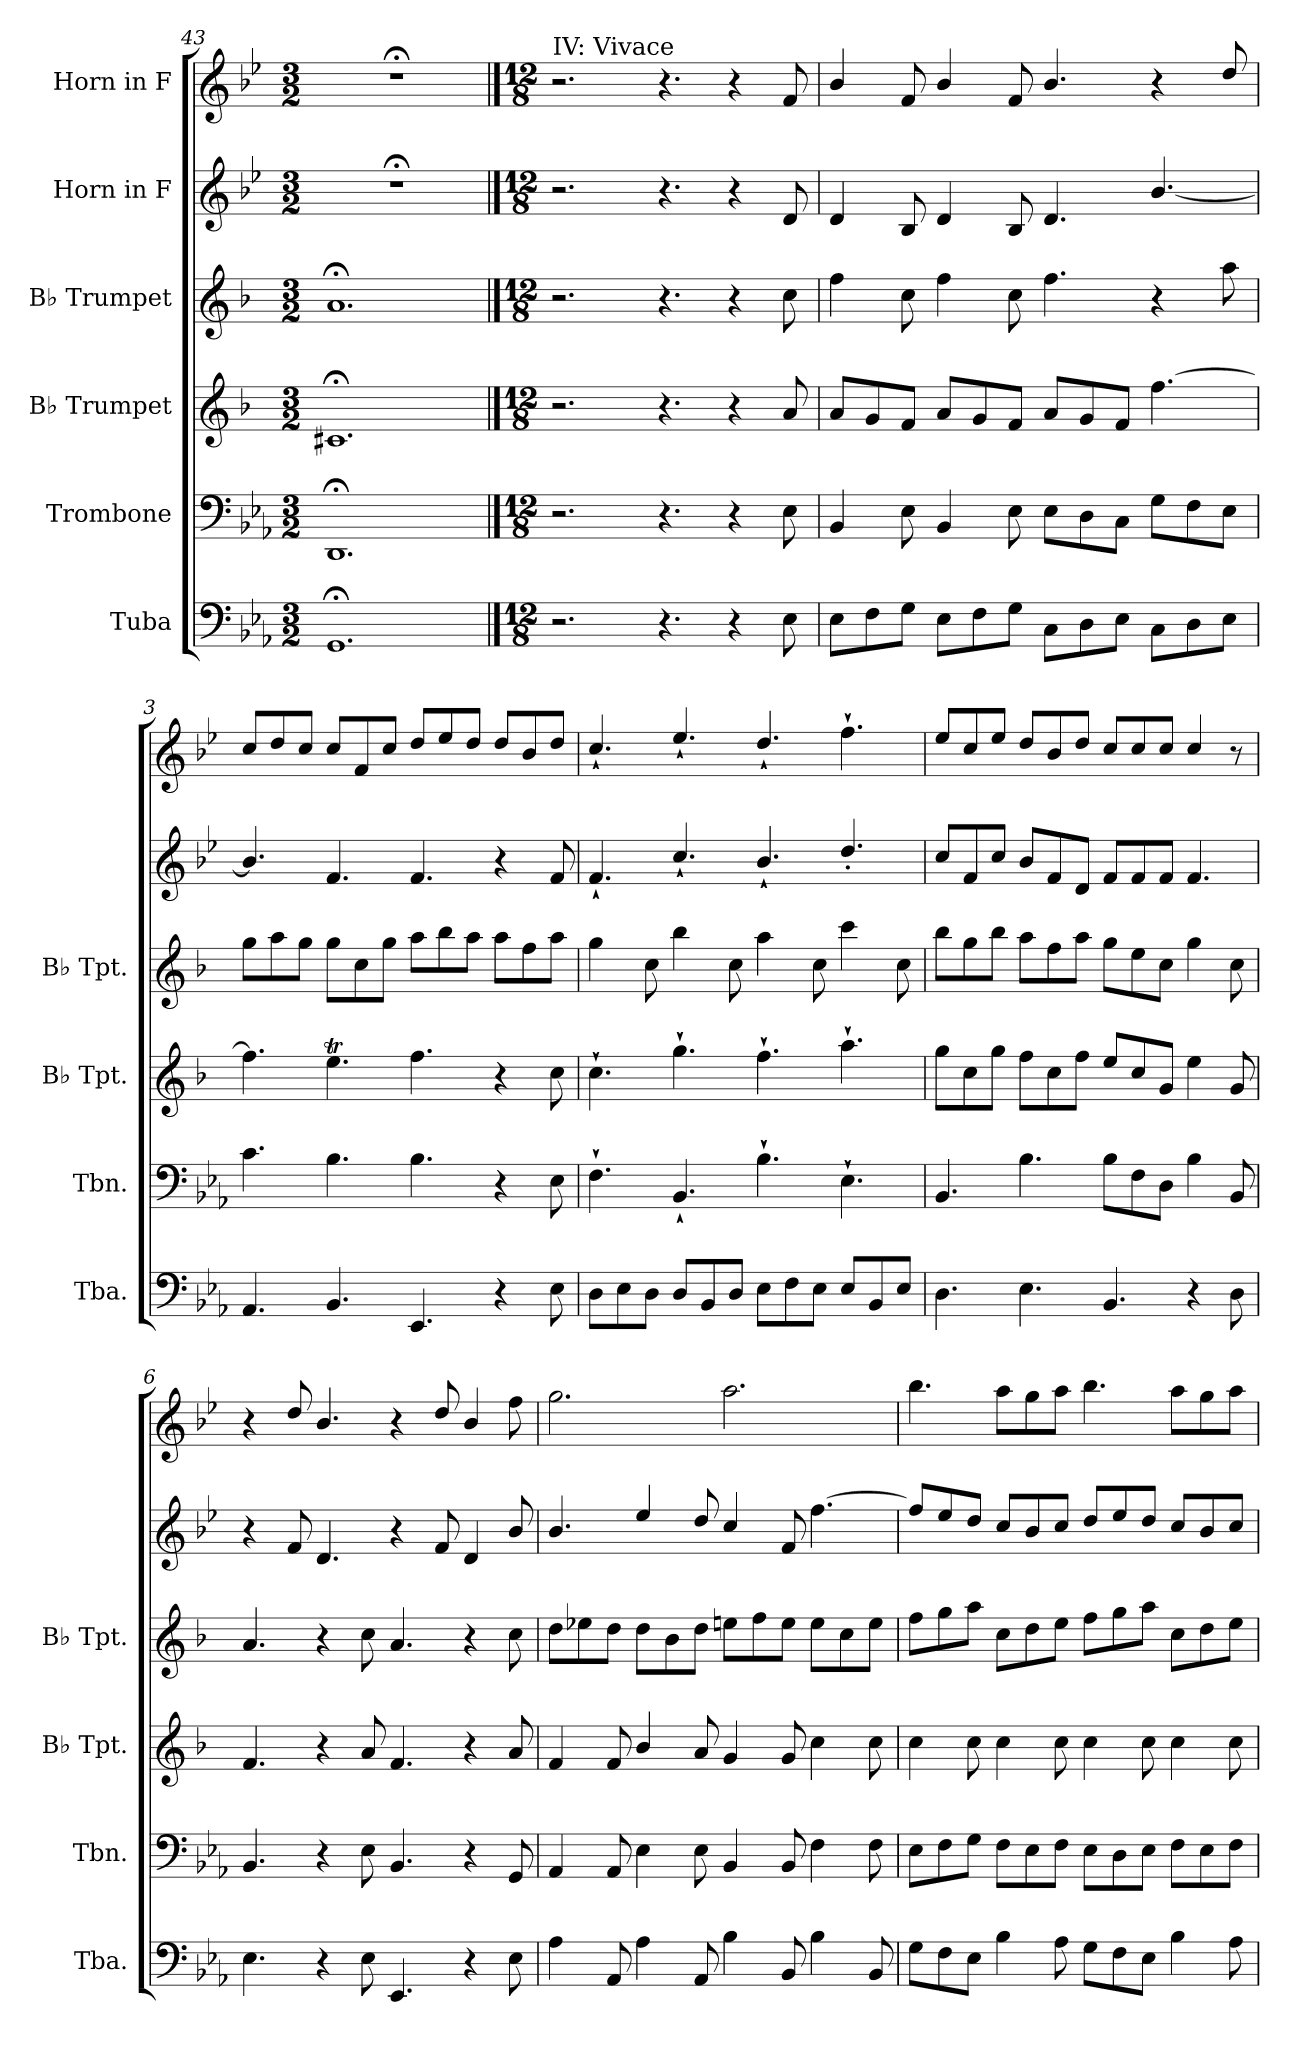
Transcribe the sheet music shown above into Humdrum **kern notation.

**kern	**kern	**kern	**kern	**kern	**kern
*part6	*part5	*part4	*part3	*part2	*part1
*staff6	*staff5	*staff4	*staff3	*staff2	*staff1
*I"Tuba	*I"Trombone	*I"B♭ Trumpet	*I"B♭ Trumpet	*I"Horn in F	*I"Horn in F
*I'Tba.	*I'Tbn.	*I'B♭ Tpt.	*I'B♭ Tpt.	*	*
*clefF4	*clefF4	*clefG2	*clefG2	*clefG2	*clefG2
*	*	*ITrd1c2	*ITrd1c2	*ITrd4c7	*ITrd4c7
*k[b-e-a-]	*k[b-e-a-]	*k[b-e-a-]	*k[b-e-a-]	*k[b-e-a-]	*k[b-e-a-]
*M3/2	*M3/2	*M3/2	*M3/2	*M3/2	*M3/2
=43	=43	=43	=43	=43	=43
1.GG;<	1.DD;<	1.Bn;<	1.g;<	1.r;<	1.r;<
!!LO:PB:g=z
==1	==1	==1	==1	==1	==1
*M12/8	*M12/8	*M12/8	*M12/8	*M12/8	*M12/8
*	*	*	*	*	*MM135
!	!	!	!	!	!LO:TX:t=IV&colon; Vivace
2.r	2.r	2.r	2.r	2.r	2.r
4.r	4.r	4.r	4.r	4.r	4.r
4r	4r	4r	4r	4r	4r
8E-\	8E-\	8g/	8b-\	8G/	8B-/
=2	=2	=2	=2	=2	=2
8E-\L	4BB-/	8g/L	4ee-\	4G/	4e-/
8F\	.	8f/	.	.	.
8G\J	8E-\	8e-/J	8b-\	8E-/	8B-/
8E-\L	4BB-/	8g/L	4ee-\	4G/	4e-/
8F\	.	8f/	.	.	.
8G\J	8E-\	8e-/J	8b-\	8E-/	8B-/
8C\L	8E-\L	8g/L	4.ee-\	4.G/	4.e-/
8D\	8D\	8f/	.	.	.
8E-\J	8C\J	8e-/J	.	.	.
8C\L	8G\L	[4.ee-\	4r	[4.e-/	4r
8D\	8F\	.	.	.	.
8E-\J	8E-\J	.	8gg\	.	8g/
=3	=3	=3	=3	=3	=3
4.AA-/	4.c\	4.ee-\]	8ff\L	4.e-/]	8f/L
.	.	.	8gg\	.	8g/
.	.	.	8ff\J	.	8f/J
4.BB-/	4.B-\	4.ddt\	8ff\L	4.B-/	8f/L
.	.	.	8b-\	.	8B-/
.	.	.	8ff\J	.	8f/J
4.EE-/	4.B-\	4.ee-\	8gg\L	4.B-/	8g/L
.	.	.	8aa-\	.	8a-/
.	.	.	8gg\J	.	8g/J
4r	4r	4r	8gg\L	4r	8g/L
.	.	.	8ee-\	.	8e-/
8E-\	8E-\	8b-\	8gg\J	8B-/	8g/J
=4	=4	=4	=4	=4	=4
8D\L	4.F`\	4.b-`\	4ff\	4.B-`/	4.f`/
8E-\	.	.	.	.	.
8D\J	.	.	8b-\	.	.
8D/L	4.BB-`/	4.ff`\	4aa-\	4.f`/	4.a-`/
8BB-/	.	.	.	.	.
8D/J	.	.	8b-\	.	.
8E-\L	4.B-`\	4.ee-`\	4gg\	4.e-`/	4.g`/
8F\	.	.	.	.	.
8E-\J	.	.	8b-\	.	.
8E-/L	4.E-`\	4.gg`\	4bb-\	4.g'/	4.b-`\
8BB-/	.	.	.	.	.
8E-/J	.	.	8b-\	.	.
!!LO:LB:g=z
=5	=5	=5	=5	=5	=5
4.D\	4.BB-/	8ff\L	8aa-\L	8f/L	8a-/L
.	.	8b-\	8ff\	8B-/	8f/
.	.	8ff\J	8aa-\J	8f/J	8a-/J
4.E-\	4.B-\	8ee-\L	8gg\L	8e-/L	8g/L
.	.	8b-\	8ee-\	8B-/	8e-/
.	.	8ee-\J	8gg\J	8G/J	8g/J
4.BB-/	8B-\L	8dd/L	8ff\L	8B-/L	8f/L
.	8F\	8b-/	8dd\	8B-/	8f/
.	8D\J	8f/J	8b-\J	8B-/J	8f/J
4r	4B-\	4dd\	4ff\	4.B-/	4f/
8D\	8BB-/	8f/	8b-\	.	8r
=6	=6	=6	=6	=6	=6
4.E-\	4.BB-/	4.e-/	4.g/	4r	4r
.	.	.	.	8B-/	8g/
4r	4r	4r	4r	4.G/	4.e-/
8E-\	8E-\	8g/	8b-\	.	.
4.EE-/	4.BB-/	4.e-/	4.g/	4r	4r
.	.	.	.	8B-/	8g/
4r	4r	4r	4r	4G/	4e-/
8E-\	8GG/	8g/	8b-\	8e-/	8b-\
=7	=7	=7	=7	=7	=7
4A-\	4AA-/	4e-/	8cc\L	4.e-/	2.cc\
.	.	.	8dd-X\	.	.
8AA-/	8AA-/	8e-/	8cc\J	.	.
4A-\	4E-\	4a-/	8cc\L	4a-/	.
.	.	.	8a-\	.	.
8AA-/	8E-\	8g/	8cc\J	8g/	.
4B-\	4BB-/	4f/	8ddn\L	4f/	2.dd\
.	.	.	8ee-\	.	.
8BB-/	8BB-/	8f/	8dd\J	8B-/	.
4B-\	4F\	4b-\	8dd\L	[4.b-\	.
.	.	.	8b-\	.	.
8BB-/	8F\	8b-\	8dd\J	.	.
=8	=8	=8	=8	=8	=8
8G\L	8E-\L	4b-\	8ee-\L	8b-/L]	4.ee-\
8F\	8F\	.	8ff\	8a-/	.
8E-\J	8G\J	8b-\	8gg\J	8g/J	.
4B-\	8F\L	4b-\	8b-\L	8f/L	8dd\L
.	8E-\	.	8cc\	8e-/	8cc\
8A-\	8F\J	8b-\	8dd\J	8f/J	8dd\J
8G\L	8E-\L	4b-\	8ee-\L	8g/L	4.ee-\
8F\	8D\	.	8ff\	8a-/	.
8E-\J	8E-\J	8b-\	8gg\J	8g/J	.
4B-\	8F\L	4b-\	8b-\L	8f/L	8dd\L
.	8E-\	.	8cc\	8e-/	8cc\
8A-\	8F\J	8b-\	8dd\J	8f/J	8dd\J
=	=	=	=	=	=
*-	*-	*-	*-	*-	*-
